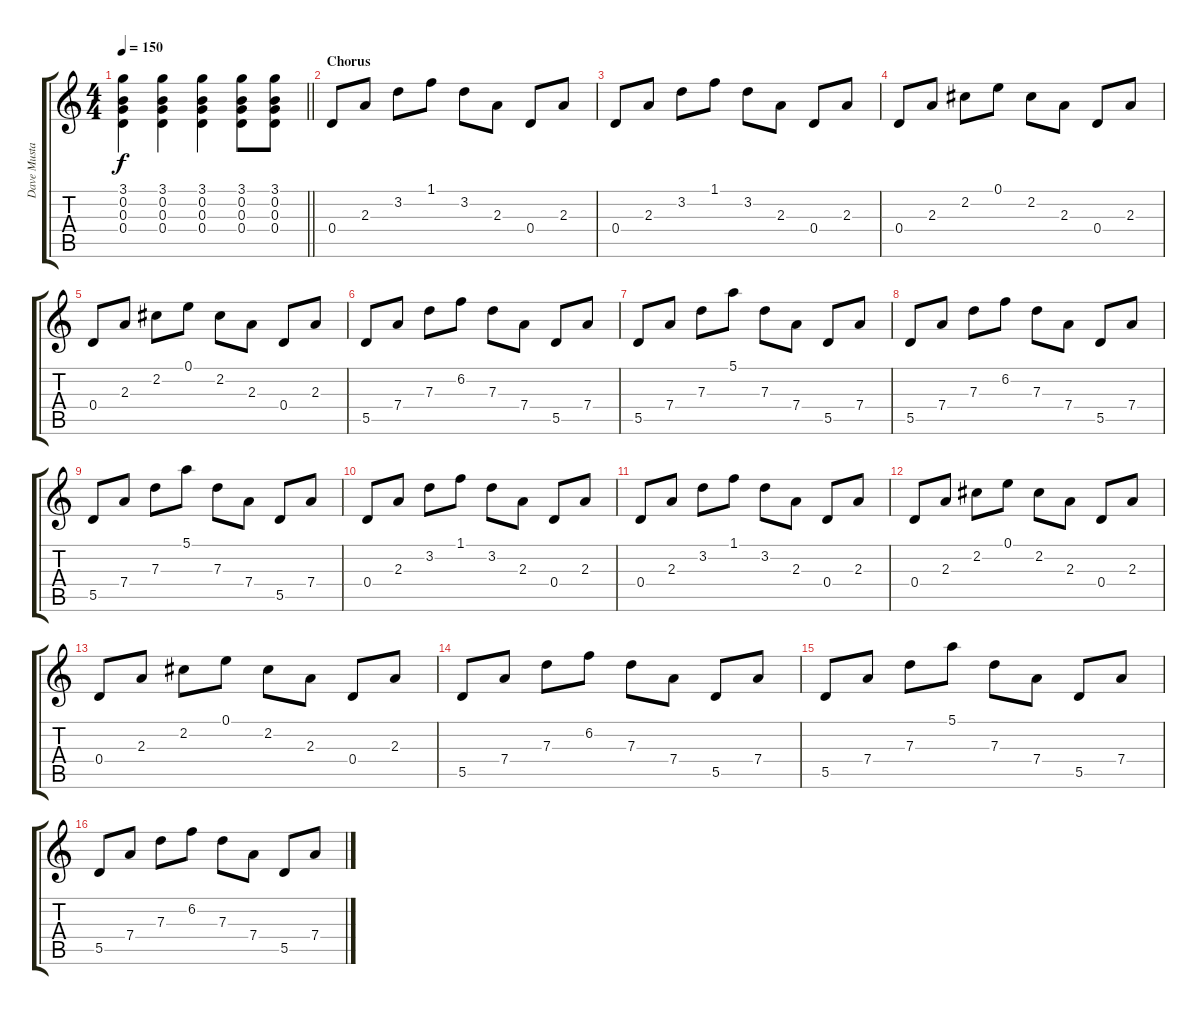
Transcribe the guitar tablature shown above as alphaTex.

\track ("Dave Mustaine" "Dave Musta") {instrument distortionguitar}
\staff {score tabs}
\tuning (E4 B3 G3 D3 A2 E2) {hide}
\ts (4 4)
\tempo 150
\clef g2
\barLineRight lightlight
\ks c
(3.1 0.2 0.3 0.4).4{dy f} (3.1 0.2 0.3 0.4).4 (3.1 0.2 0.3 0.4).4 (3.1 0.2 0.3 0.4).8 (3.1 0.2 0.3 0.4).8 |
\section ("" "Chorus")
0.4.8 2.3.8 3.2.8 1.1.8 3.2.8 2.3.8 0.4.8 2.3.8 |
0.4.8 2.3.8 3.2.8 1.1.8 3.2.8 2.3.8 0.4.8 2.3.8 |
0.4.8 2.3.8 2.2.8 0.1.8 2.2.8 2.3.8 0.4.8 2.3.8 |
0.4.8 2.3.8 2.2.8 0.1.8 2.2.8 2.3.8 0.4.8 2.3.8 |
5.5.8 7.4.8 7.3.8 6.2.8 7.3.8 7.4.8 5.5.8 7.4.8 |
5.5.8 7.4.8 7.3.8 5.1.8 7.3.8 7.4.8 5.5.8 7.4.8 |
5.5.8 7.4.8 7.3.8 6.2.8 7.3.8 7.4.8 5.5.8 7.4.8 |
5.5.8 7.4.8 7.3.8 5.1.8 7.3.8 7.4.8 5.5.8 7.4.8 |
0.4.8 2.3.8 3.2.8 1.1.8 3.2.8 2.3.8 0.4.8 2.3.8 |
0.4.8 2.3.8 3.2.8 1.1.8 3.2.8 2.3.8 0.4.8 2.3.8 |
0.4.8 2.3.8 2.2.8 0.1.8 2.2.8 2.3.8 0.4.8 2.3.8 |
0.4.8 2.3.8 2.2.8 0.1.8 2.2.8 2.3.8 0.4.8 2.3.8 |
5.5.8 7.4.8 7.3.8 6.2.8 7.3.8 7.4.8 5.5.8 7.4.8 |
5.5.8 7.4.8 7.3.8 5.1.8 7.3.8 7.4.8 5.5.8 7.4.8 |
5.5.8 7.4.8 7.3.8 6.2.8 7.3.8 7.4.8 5.5.8 7.4.8
